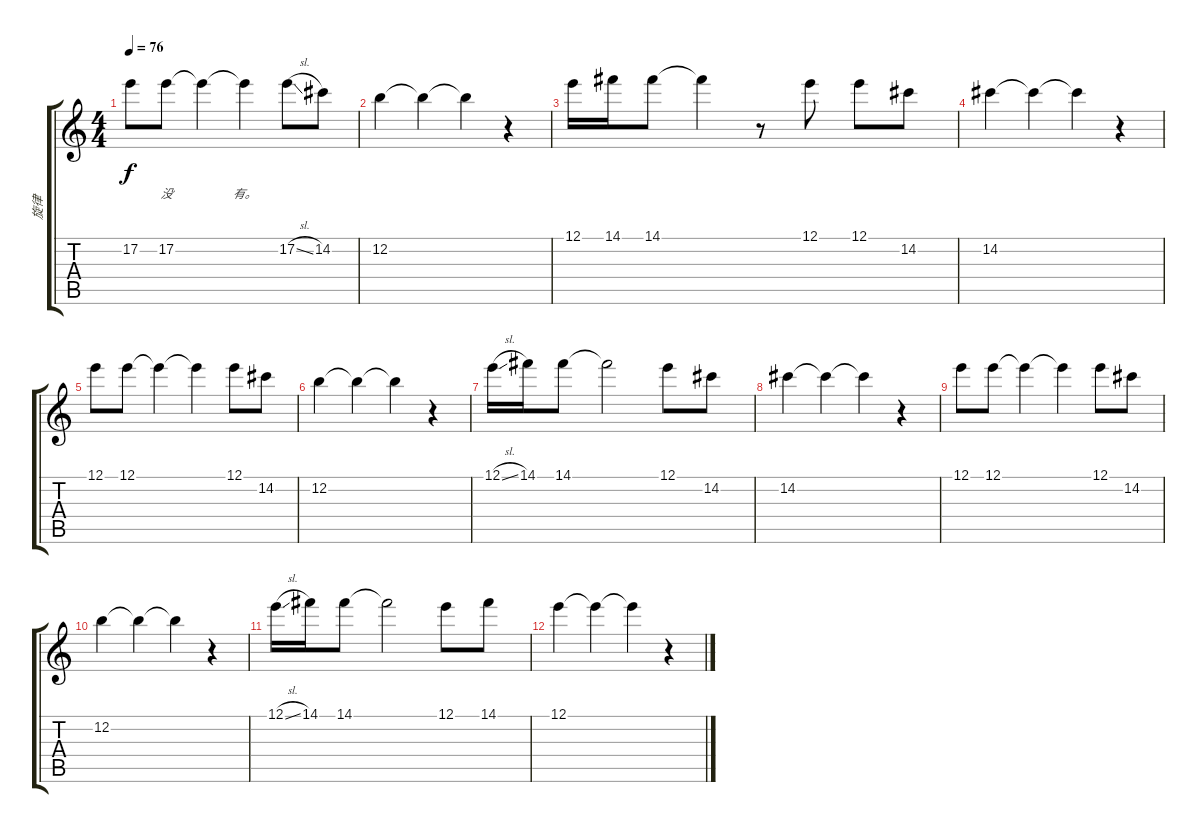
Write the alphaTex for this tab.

\track ("旋律" "旋律") {instrument acousticguitarsteel}
\staff {score tabs}
\tuning (E4 B3 G3 D3 A2 E2) {hide}
\ts (4 4)
\tempo 76
\clef g2
\ks c
17.2.8{lyrics (0 "") lyrics (1 "") lyrics (2 "") lyrics (3 "") lyrics (4 "") dy f} 17.2.8{lyrics (0 "没") lyrics (1 "") lyrics (2 "") lyrics (3 "") lyrics (4 "")} 17.2{t}.4{lyrics (0 "") lyrics (1 "") lyrics (2 "") lyrics (3 "") lyrics (4 "")} 17.2{t}.4{lyrics (0 "有。") lyrics (1 "") lyrics (2 "") lyrics (3 "") lyrics (4 "")} 17.2{sl}.8 14.2.8 |
12.2.4 12.2{t}.4 12.2{t}.4 r.4 |
12.1.16 14.1.16 14.1.8 14.1{t}.4 r.8 12.1.8 12.1.8 14.2.8 |
14.2.4 14.2{t}.4 14.2{t}.4 r.4 |
12.1.8 12.1.8 12.1{t}.4 12.1{t}.4 12.1.8 14.2.8 |
12.2.4 12.2{t}.4 12.2{t}.4 r.4 |
12.1{sl}.16 14.1.16 14.1.8 14.1{t}.2 12.1.8 14.2.8 |
14.2.4 14.2{t}.4 14.2{t}.4 r.4 |
12.1.8 12.1.8 12.1{t}.4 12.1{t}.4 12.1.8 14.2.8 |
12.2.4 12.2{t}.4 12.2{t}.4 r.4 |
12.1{sl}.16 14.1.16 14.1.8 14.1{t}.2 12.1.8 14.1.8 |
12.1.4 12.1{t}.4 12.1{t}.4 r.4
